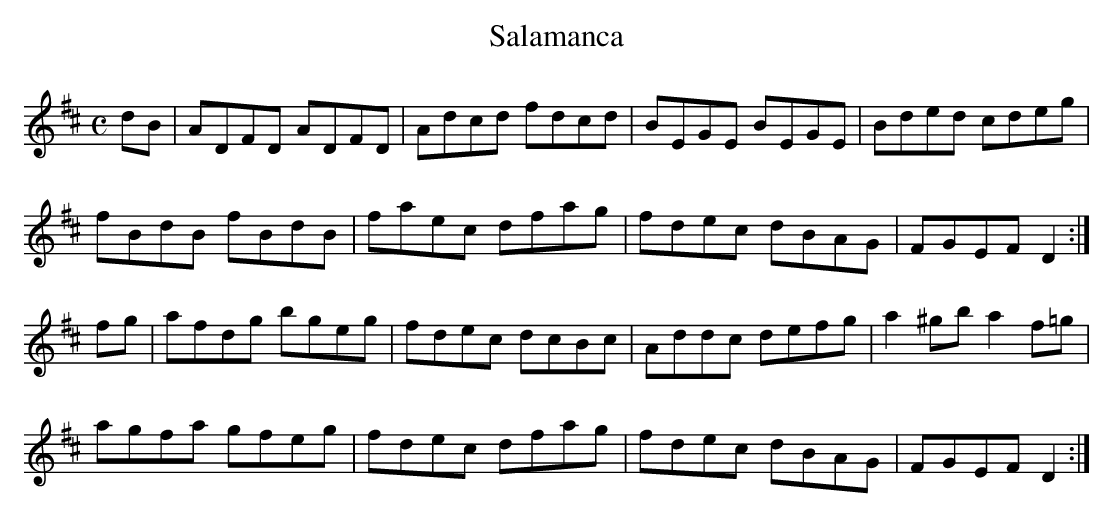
X:1
T:Salamanca
M:C
L:1/8
K:D Major
dB|ADFD ADFD|Adcd fdcd|BEGE BEGE|Bded cdeg|!
fBdB fBdB|faec dfag|fdec dBAG|FGEF D2:|!
fg|afdg bgeg|fdec dcBc|Addc defg|a2^gb a2f=g|!
agfa gfeg|fdec dfag|fdec dBAG|FGEF D2:|!
